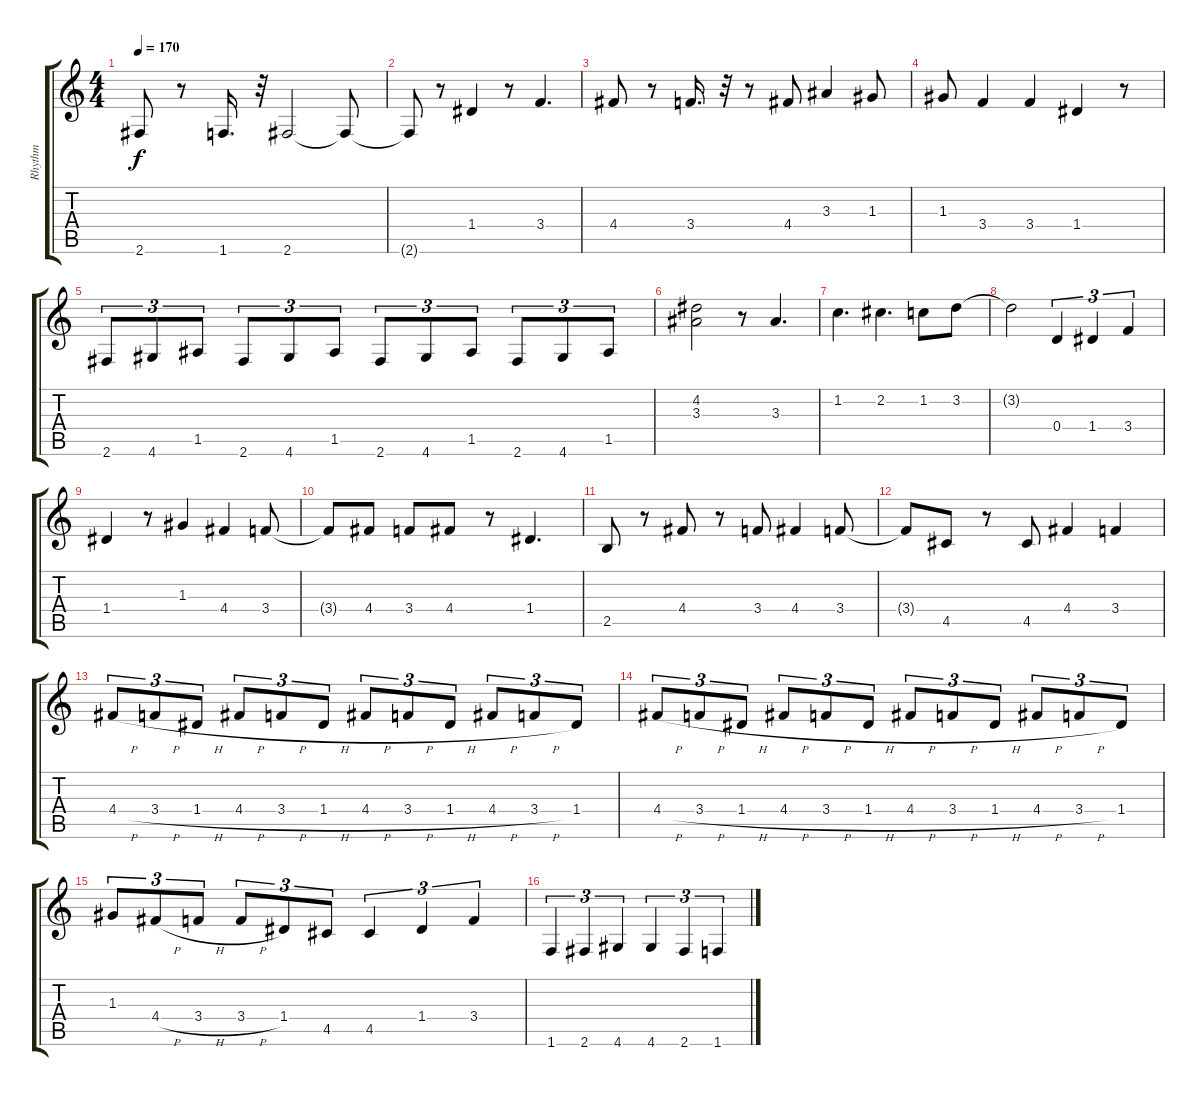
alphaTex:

\track ("Rhythm" "Rhythm") {instrument distortionguitar}
\staff {score tabs}
\tuning (E4 B3 G3 D3 A2 E2) {hide}
\ts (4 4)
\tempo 170
\clef g2
\ks c
2.6.8{dy f} r.8 1.6.16{d} r.32 2.6.2 2.6{t}.8 |
2.6{t}.8 r.8 1.4.4 r.8 3.4.4{d} |
4.4.8 r.8 3.4.16{d} r.32 r.8 4.4.8 3.3.4 1.3.8 |
1.3.8 3.4.4 3.4.4 1.4.4 r.8 |
2.6.8{tu (3 2)} 4.6.8{tu (3 2)} 1.5.8{tu (3 2)} 2.6.8{tu (3 2)} 4.6.8{tu (3 2)} 1.5.8{tu (3 2)} 2.6.8{tu (3 2)} 4.6.8{tu (3 2)} 1.5.8{tu (3 2)} 2.6.8{tu (3 2)} 4.6.8{tu (3 2)} 1.5.8{tu (3 2)} |
(4.2 3.3).2 r.8 3.3.4{d} |
1.2.4{d} 2.2.4{d} 1.2.8 3.2.8 |
3.2{t}.2 0.4.4{tu (3 2)} 1.4.4{tu (3 2)} 3.4.4{tu (3 2)} |
1.4.4 r.8 1.3.4 4.4.4 3.4.8 |
3.4{t}.8 4.4.8 3.4.8 4.4.8 r.8 1.4.4{d} |
2.5.8 r.8 4.4.8 r.8 3.4.8 4.4.4 3.4.8 |
3.4{t}.8 4.5.8 r.8 4.5.8 4.4.4 3.4.4 |
4.4{h}.8{tu (3 2)} 3.4{h}.8{tu (3 2)} 1.4{h}.8{tu (3 2)} 4.4{h}.8{tu (3 2)} 3.4{h}.8{tu (3 2)} 1.4{h}.8{tu (3 2)} 4.4{h}.8{tu (3 2)} 3.4{h}.8{tu (3 2)} 1.4{h}.8{tu (3 2)} 4.4{h}.8{tu (3 2)} 3.4{h}.8{tu (3 2)} 1.4.8{tu (3 2)} |
4.4{h}.8{tu (3 2)} 3.4{h}.8{tu (3 2)} 1.4{h}.8{tu (3 2)} 4.4{h}.8{tu (3 2)} 3.4{h}.8{tu (3 2)} 1.4{h}.8{tu (3 2)} 4.4{h}.8{tu (3 2)} 3.4{h}.8{tu (3 2)} 1.4{h}.8{tu (3 2)} 4.4{h}.8{tu (3 2)} 3.4{h}.8{tu (3 2)} 1.4.8{tu (3 2)} |
1.3.8{tu (3 2)} 4.4{h}.8{tu (3 2)} 3.4{h}.8{tu (3 2)} 3.4{h}.8{tu (3 2)} 1.4.8{tu (3 2)} 4.5.8{tu (3 2)} 4.5.4{tu (3 2)} 1.4.4{tu (3 2)} 3.4.4{tu (3 2)} |
1.6.4{tu (3 2)} 2.6.4{tu (3 2)} 4.6.4{tu (3 2)} 4.6.4{tu (3 2)} 2.6.4{tu (3 2)} 1.6.4{tu (3 2)}
